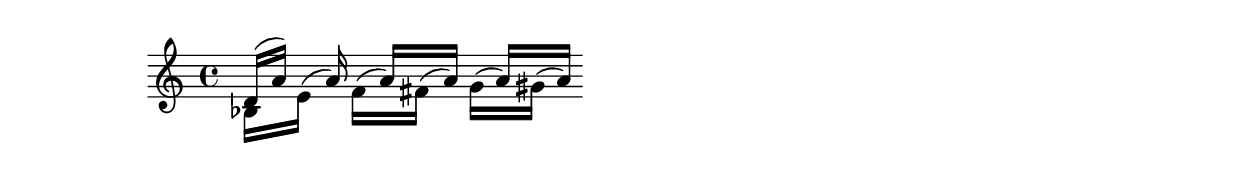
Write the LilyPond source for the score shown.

%% Do not edit this file; it is auto-generated from LSR http://lsr.dsi.unimi.it
%% This file is in the public domain.
\version "2.13.1"

\header {
  lsrtags = "expressive-marks, keyboards, unfretted-strings"

%% Translation of GIT committish: dff50e8e1d3134657a6b6203b9c93826dc4cef65
  texidoces = "
En determinadas situaciones es necesario crear ligaduras de
expresión entre notas que están en voces distintas.

La solución es añadir notas invisibles a una de las voces
utilizando @code{\\hideNotes}.

Este ejemplo es el compás 235 de la Chacona de la segunda Partita
para violín solo, BWV 1004, de Bach.

"
  doctitlees = "Hacer ligaduras entre voces distintas"

  texidoc = "
In some situations, it may be necessary to create slurs between notes
from different voices.

The solution is to add invisible notes to one of the voices, using
@code{\\hideNotes}.

This example is measure 235 of the Ciaconna from Bach's 2nd Partita for
solo violin, BWV 1004.

"
  doctitle = "Creating slurs across voices"
} % begin verbatim

\relative c' {
  <<
    {
      d16( a') s a s a[ s a] s a[ s a]
    }
    \\
    {
      \slurUp
      bes,16[ s e](
      \hideNotes a)
      \unHideNotes f[(
      \hideNotes a)
      \unHideNotes fis](
      \hideNotes a)
      \unHideNotes g[(
      \hideNotes a)
      \unHideNotes gis](
      \hideNotes a)
    }
  >>
}
